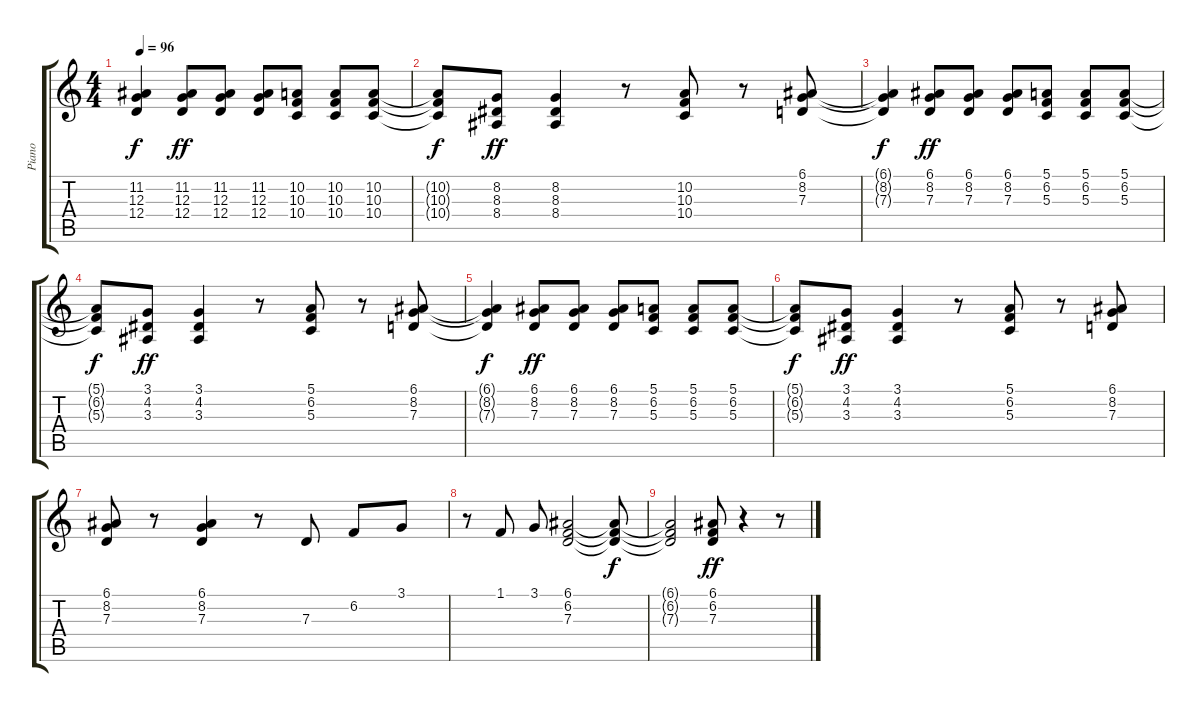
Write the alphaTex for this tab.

\track ("Piano" "Piano") {instrument acousticgrandpiano}
\staff {score tabs}
\tuning (E4 B3 G3 D3 A2 E2) {hide}
\ts (4 4)
\tempo 96
\clef g2
\ks c
(11.2{t} 12.3{t} 12.4{t}).4{dy f} (11.2 12.3 12.4).8{dy ff} (11.2 12.3 12.4).8 (11.2 12.3 12.4).8 (10.2 10.3 10.4).8 (10.2 10.3 10.4).8 (10.2 10.3 10.4).8 |
(10.2{t} 10.3{t} 10.4{t}).8{dy f} (8.2 8.3 8.4).8{dy ff} (8.2 8.3 8.4).4 r.8 (10.2 10.3 10.4).8 r.8 (6.1 8.2 7.3).8 |
(6.1{t} 8.2{t} 7.3{t}).4{dy f} (6.1 8.2 7.3).8{dy ff} (6.1 8.2 7.3).8 (6.1 8.2 7.3).8 (5.1 6.2 5.3).8 (5.1 6.2 5.3).8 (5.1 6.2 5.3).8 |
(5.1{t} 6.2{t} 5.3{t}).8{dy f} (3.1 4.2 3.3).8{dy ff} (3.1 4.2 3.3).4 r.8 (5.1 6.2 5.3).8 r.8 (6.1 8.2 7.3).8 |
(6.1{t} 8.2{t} 7.3{t}).4{dy f} (6.1 8.2 7.3).8{dy ff} (6.1 8.2 7.3).8 (6.1 8.2 7.3).8 (5.1 6.2 5.3).8 (5.1 6.2 5.3).8 (5.1 6.2 5.3).8 |
(5.1{t} 6.2{t} 5.3{t}).8{dy f} (3.1 4.2 3.3).8{dy ff} (3.1 4.2 3.3).4 r.8 (5.1 6.2 5.3).8 r.8 (6.1 8.2 7.3).8 |
(6.1 8.2 7.3).8 r.8 (6.1 8.2 7.3).4 r.8 7.3.8 6.2.8 3.1.8 |
r.8 1.1.8 3.1.8 (6.1 6.2 7.3).2 (6.1{t} 6.2{t} 7.3{t}).8{dy f} |
(6.1{t} 6.2{t} 7.3{t}).2 (6.1 6.2 7.3).8{dy ff} r.4 r.8
